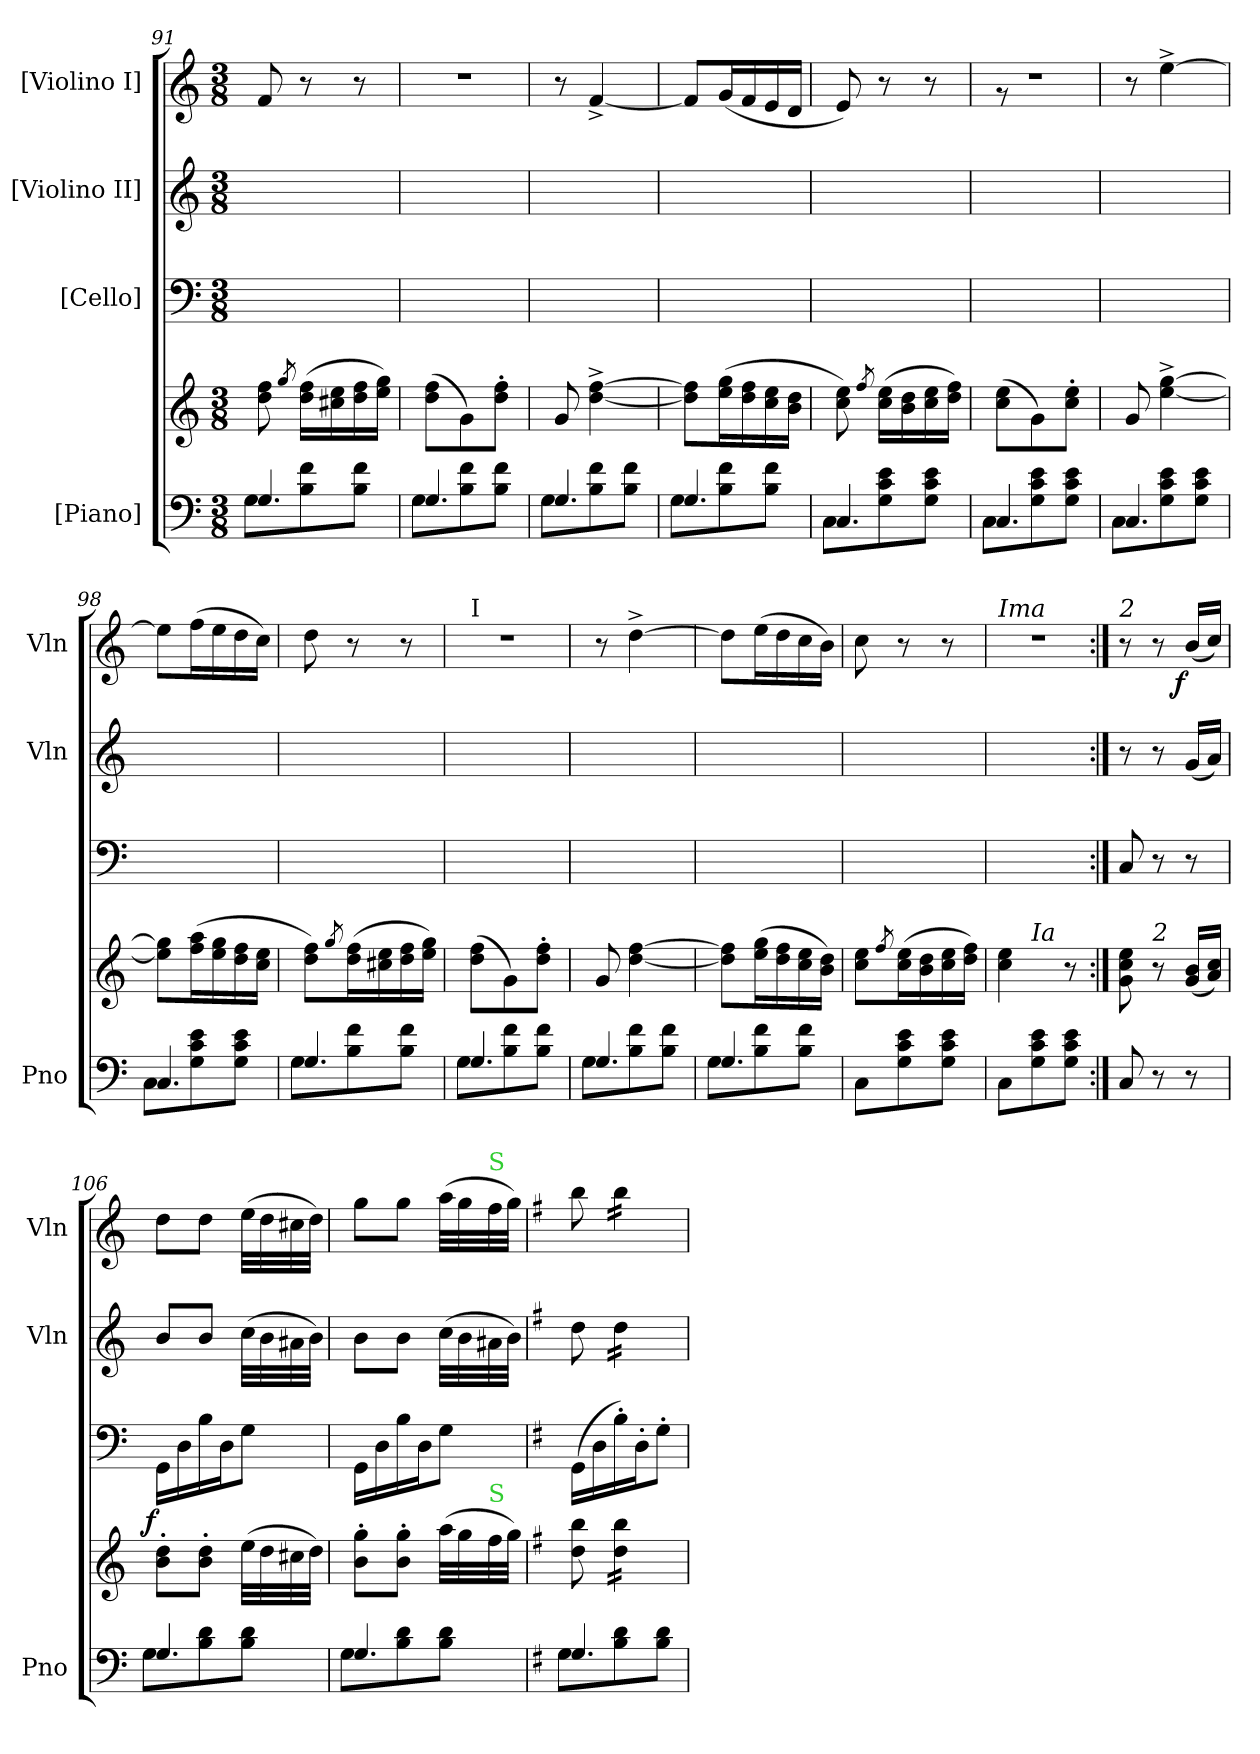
**kern	**kern	**kern	**dynam	**kern	**kern	**dynam
*part4	*part4	*part3	*part3	*part2	*part1	*part1
*staff5	*staff4	*staff3	*staff3	*staff2	*staff1	*staff1
*I"[Piano]	*	*I"[Cello]	*	*I"[Violino II]	*I"[Violino I]	*
*I'Pno	*	*	*	*I'Vln	*I'Vln	*
*clefF4	*clefG2	*clefF4	*	*clefG2	*clefG2	*
*k[]	*k[]	*k[]	*	*k[]	*k[]	*
*M3/8	*M3/8	*M3/8	*	*M3/8	*M3/8	*
=91	=91	=91	=91	=91	=91	=91
*^	*	*	*	*	*	*
4.G/	8G\L	8dd\ 8ff\	8GG\Lyy	.	8d/yy	8f/	.
.	.	8qgg/	.	.	.	.	.
.	8B\ 8f\	(>16dd\ 16ff\LL	8D\yy	.	8ryy	8r	.
.	.	16cc#X\ 16ee\	.	.	.	.	.
.	8B\ 8f\J	16dd\ 16ff\	8G\Jyy	.	8ryy	8r	.
.	.	16ee\ 16gg\JJ)	.	.	.	.	.
=92	=92	=92	=92	=92	=92	=92	=92
4.G/	8G\L	(>8dd\ 8ff\L	8GG/Lyy	.	4.ryy	4.r	.
.	8B\ 8f\	8g\)	8D/yy	.	.	.	.
.	8B\ 8f\J	8dd'>\ 8ff'>\J	8G/Jyy	.	.	.	.
=93	=93	=93	=93	=93	=93	=93	=93
4.G/	8G\L	8g/	8GG/yy	.	8ryy	8r	.
.	8B\ 8f\	[4dd^<\ [4ff^<\	8ryy	.	[4d/yy	[4f^</	.
.	8B\ 8f\J	.	8ryy	.	.	.	.
=94	=94	=94	=94	=94	=94	=94	=94
4.G/	8G\L	8dd]\ 8ff]\L	8GG/yy	.	8d/yy]	8f/L]	.
.	8B\ 8f\	(>16ee\ 16gg\L	8ryy	.	(<16e/LLyy	(<16g/L	.
.	.	16dd\ 16ff\	.	.	16d/yy	16f/	.
.	8B\ 8f\J	16cc\ 16ee\	8ryy	.	16c/yy	16e/	.
.	.	16b\ 16dd\JJ	.	.	16B/JJyy	16d/JJ	.
=95	=95	=95	=95	=95	=95	=95	=95
4.C/	8C\L	8cc\ 8ee\)	8C\Lyy	.	8c/yy)	8e/)	.
.	.	8qff/	.	.	.	.	.
.	8G\ 8c\ 8e\	(>16cc\ 16ee\LL	8E\yy	.	8ryy	8r	.
.	.	16b\ 16dd\	.	.	.	.	.
.	8G\ 8c\ 8e\J	16cc\ 16ee\	8G\Jyy	.	8ryy	8r	.
.	.	16dd\ 16ff\JJ)	.	.	.	.	.
=96	=96	=96	=96	=96	=96	=96	=96
*	*	*	*	*	*	*^	*
4.C/	8C\L	(>8cc\ 8ee\L	8C\Lyy	.	4.ryy	4.r	8r	.
.	8G\ 8c\ 8e\	8g\)	8E\yy	.	.	.	8ryy	.
.	8G\ 8c\ 8e\J	8cc'>\ 8ee'>\J	8G\Jyy	.	.	.	8ryy	.
*	*	*	*	*	*	*v	*v	*
=97	=97	=97	=97	=97	=97	=97	=97
4.C/	8C\L	8g/	8C/yy	.	8ryy	8r	.
.	8G\ 8c\ 8e\	[4ee^<\ [4gg^<\	8ryy	.	[4g/yy	[4ee^<\	.
.	8G\ 8c\ 8e\J	.	8ryy	.	.	.	.
=98	=98	=98	=98	=98	=98	=98	=98
4.C/	8C\L	8ee]\ 8gg]\L	8C/yy	.	8g/yy]	8ee\L]	.
.	8G\ 8c\ 8e\	(>16ff\ 16aa\L	8ryy	.	(<16a/LLyy	(>16ff\L	.
.	.	16ee\ 16gg\	.	.	16g/yy	16ee\	.
.	8G\ 8c\ 8e\J	16dd\ 16ff\	8ryy	.	16f/yy	16dd\	.
.	.	16cc\ 16ee\JJ	.	.	16e/JJyy	16cc\JJ)	.
=99	=99	=99	=99	=99	=99	=99	=99
4.G/	8G\L	8dd\ 8ff\L)	8GG/Lyy	.	8f/yy)	8dd\	.
.	.	8qgg/	.	.	.	.	.
.	8B\ 8f\	(>16dd\ 16ff\L	8D/yy	.	8ryy	8r	.
.	.	16cc#X\ 16ee\	.	.	.	.	.
.	8B\ 8f\J	16dd\ 16ff\	8G/Jyy	.	8ryy	8r	.
.	.	16ee\ 16gg\JJ)	.	.	.	.	.
=100	=100	=100	=100	=100	=100	=100	=100
!	!	!	!	!	!	!LO:TX:a:t=I	!
4.G/	8G\L	(>8dd\ 8ff\L	8GG/Lyy	.	4.ryy	4.r	.
.	8B\ 8f\	8g\)	8D/yy	.	.	.	.
.	8B\ 8f\J	8dd'>\ 8ff'>\J	8G/Jyy	.	.	.	.
=101	=101	=101	=101	=101	=101	=101	=101
4.G/	8G\L	8g/	8GG/yy	.	8ryy	8r	.
.	8B\ 8f\	[4dd\ [4ff\	8ryy	.	[4f/yy	[4dd^\	.
.	8B\ 8f\J	.	8ryy	.	.	.	.
=102	=102	=102	=102	=102	=102	=102	=102
4.G/	8G\L	8dd]\ 8ff]\L	8GG/yy	.	8f/yy]	8dd\L]	.
.	8B\ 8f\	(>16ee\ 16gg\L	8ryy	.	(<16g/LLyy	(>16ee\L	.
.	.	16dd\ 16ff\	.	.	16f/yy	16dd\	.
.	8B\ 8f\J	16cc\ 16ee\	8ryy	.	16e/yy	16cc\	.
.	.	16b\ 16dd\JJ)	.	.	16d/JJyy)	16b\JJ)	.
*v	*v	*	*	*	*	*	*
=103	=103	=103	=103	=103	=103	=103
8C\L	8cc\ 8ee\L	8C/yy	.	8e/yy	8cc\	.
.	8qff/	.	.	.	.	.
8G\ 8c\ 8e\	(>16cc\ 16ee\L	8ryy	.	8ryy	8r	.
.	16b\ 16dd\	.	.	.	.	.
8G\ 8c\ 8e\J	16cc\ 16ee\	8ryy	.	8ryy	8r	.
.	16dd\ 16ff\JJ)	.	.	.	.	.
=104	=104	=104	=104	=104	=104	=104
!	!	!	!	!	!LO:TX:a:i:t=Ima	!
*	*^	*	*	*	*	*
8C\L	4cc\ 4ee\	8ryy	8C/yy	.	4.ryy	4.r	.
!	!	!LO:TX:a:i:t=Ia	!	!	!	!	!
8G\ 8c\ 8e\	.	4ryy	8ryy	.	.	.	.
8G\ 8c\ 8e\J	8r	.	8ryy	.	.	.	.
=105:|!	=105:|!	=105:|!	=105:|!	=105:|!	=105:|!	=105:|!	=105:|!
!	!	!	!	!	!	!LO:TX:a:i:t=2	!
*	*v	*v	*	*	*	*	*
8C/	8g\ 8cc\ 8ee\	8C/	.	8r	8r	.
!	!LO:TX:a:i:t=2	!	!	!	!	!
8r	8r	8r	.	8r	8r	.
!	!	!	!	!	!	!LO:DY:b:rj
8r	(<16g/ 16b/LL	8r	.	(16g/LL	(<16b/LL	f
.	16a/ 16cc/JJ)	.	.	16a/JJ)	16cc/JJ)	.
=106	=106	=106	=106	=106	=106	=106
*^	*	*	*	*	*	*
!	!	!	!	!LO:DY:b:rj	!	!	!
4.G/	8G\L	8b'>\ 8dd'>\L	16GG\LL	f	8b/L	8dd\L	.
.	.	.	16D\	.	.	.	.
.	8B\ 8d\	8b'>\ 8dd'>\J	16B\	.	8b/J	8dd\J	.
.	.	.	16D\J	.	.	.	.
.	8B\ 8d\J	(>32ee\LLL	8G\J	.	(>32cc\LLL	(>32ee\LLL	.
.	.	32dd\	.	.	32b\	32dd\	.
.	.	32cc#X\	.	.	32a#X\	32cc#X\	.
.	.	32dd\JJJ)	.	.	32b\JJJ)	32dd\JJJ)	.
=107	=107	=107	=107	=107	=107	=107	=107
4.G/	8G\L	8b'>\ 8gg'>\L	16GG\LL	.	8b\L	8gg\L	.
.	.	.	16D\	.	.	.	.
.	8B\ 8d\	8b'>\ 8gg'>\J	16B\	.	8b\J	8gg\J	.
.	.	.	16D\J	.	.	.	.
.	8B\ 8d\J	(>32aa\LLL	8G\J	.	(>32cc\LLL	(>32aa\LLL	.
.	.	32gg\	.	.	32b\	32gg\	.
!	!	!	!	!	!	!LO:TX:a:color=limegreen:t=S	!
!	!	!LO:TX:a:color=limegreen:t=S	!	!	!	!	!
.	.	32ff\	.	.	32a#X\	32ff\	.
.	.	32gg\JJJ)	.	.	32b\JJJ)	32gg\JJJ)	.
=108	=108	=108	=108	=108	=108	=108	=108
*k[f#]	*	*k[f#]	*k[f#]	*	*k[f#]	*k[f#]	*
4.G/	8G\L	8dd\ 8bb\	(>16GG\LL	.	8dd\	8bb\	.
.	.	.	16D\	.	.	.	.
*	*	*tremolo	*	*	*	*	*
*	*	*	*	*	*tremolo	*	*
*	*	*	*	*	*	*tremolo	*
.	8B\ 8d\	16dd\ 16bb\LL	16B'>\)	.	16dd\LL	16bb\LL	.
.	.	16dd\ 16bb\	16D'>\J	.	16dd\	16bb\	.
.	8B\ 8d\J	16dd\ 16bb\	8G'>\J	.	16dd\	16bb\	.
.	.	16dd\ 16bb\JJ	.	.	16dd\JJ	16bb\JJ	.
*	*	*	*	*	*	*Xtremolo	*
*	*	*	*	*	*Xtremolo	*	*
*	*	*Xtremolo	*	*	*	*	*
*v	*v	*	*	*	*	*	*
=	=	=	=	=	=	=
*-	*-	*-	*-	*-	*-	*-
